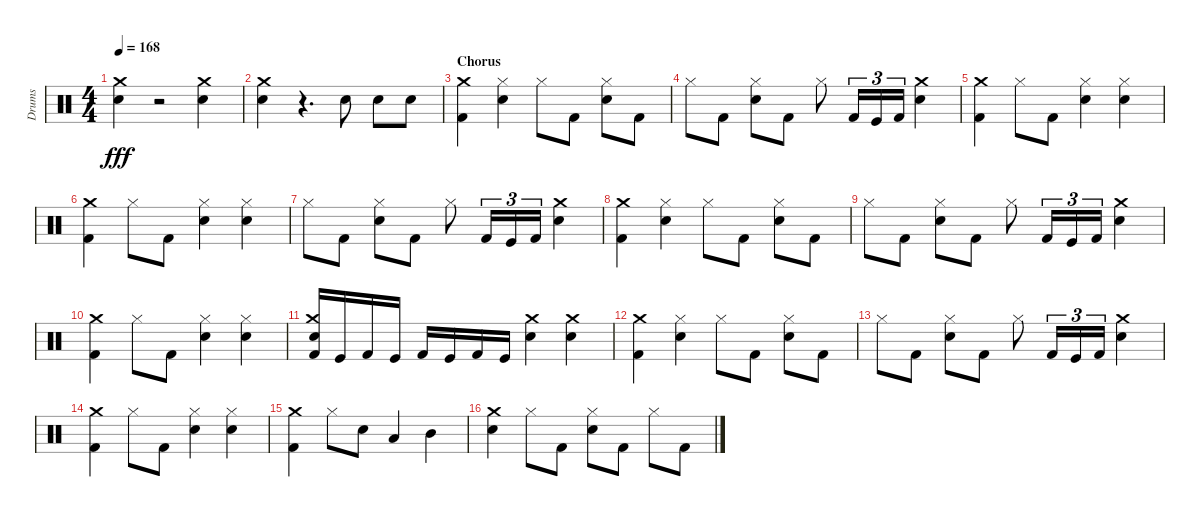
\track ("Drums" "Drums") {instrument percussion}
\staff {score}
\articulation defaults
\ts (4 4)
\tempo 168
\clef neutral
\ks c
("Snare (hit) 2" "Crash medium (hit)").4{dy fff} r.2 ("Crash medium (hit)" "Snare (hit) 2").4 |
("Snare (hit) 2" "Crash medium (hit)").4 r.4{d} "Snare (hit) 2".8 "Snare (hit) 2".8 "Snare (hit) 2".8 |
\section ("" "Chorus")
("Kick (hit) 2" "Crash medium (hit)").4 ("Hi-Hat (closed)" "Snare (hit) 2").4 "Hi-Hat (closed)".8 "Kick (hit) 2".8 ("Snare (hit) 2" "Hi-Hat (closed)").8 "Kick (hit) 2".8 |
"Hi-Hat (closed)".8 "Kick (hit) 2".8 ("Snare (hit) 2" "Hi-Hat (closed)").8 "Kick (hit) 2".8 "Hi-Hat (closed)".8 "Kick (hit) 2".16{tu (3 2)} "Kick (hit)".16{tu (3 2)} "Kick (hit) 2".16{tu (3 2)} ("Crash medium (hit)" "Snare (hit) 2").4 |
("Kick (hit) 2" "Crash medium (hit)").4 "Hi-Hat (closed)".8 "Kick (hit) 2".8 ("Snare (hit) 2" "Hi-Hat (closed)").4 ("Hi-Hat (closed)" "Snare (hit) 2").4 |
("Kick (hit) 2" "Crash medium (hit)").4 "Hi-Hat (closed)".8 "Kick (hit) 2".8 ("Snare (hit) 2" "Hi-Hat (closed)").4 ("Hi-Hat (closed)" "Snare (hit) 2").4 |
"Hi-Hat (closed)".8 "Kick (hit) 2".8 ("Snare (hit) 2" "Hi-Hat (closed)").8 "Kick (hit) 2".8 "Hi-Hat (closed)".8 "Kick (hit) 2".16{tu (3 2)} "Kick (hit)".16{tu (3 2)} "Kick (hit) 2".16{tu (3 2)} ("Crash medium (hit)" "Snare (hit) 2").4 |
("Kick (hit) 2" "Crash medium (hit)").4 ("Hi-Hat (closed)" "Snare (hit) 2").4 "Hi-Hat (closed)".8 "Kick (hit) 2".8 ("Snare (hit) 2" "Hi-Hat (closed)").8 "Kick (hit) 2".8 |
"Hi-Hat (closed)".8 "Kick (hit) 2".8 ("Snare (hit) 2" "Hi-Hat (closed)").8 "Kick (hit) 2".8 "Hi-Hat (closed)".8 "Kick (hit) 2".16{tu (3 2)} "Kick (hit)".16{tu (3 2)} "Kick (hit) 2".16{tu (3 2)} ("Crash medium (hit)" "Snare (hit) 2").4 |
("Kick (hit) 2" "Crash medium (hit)").4 "Hi-Hat (closed)".8 "Kick (hit) 2".8 ("Snare (hit) 2" "Hi-Hat (closed)").4 ("Hi-Hat (closed)" "Snare (hit) 2").4 |
("Kick (hit) 2" "Snare (hit) 2" "Crash medium (hit)").16 "Kick (hit)".16 "Kick (hit) 2".16 "Kick (hit)".16 "Kick (hit) 2".16 "Kick (hit)".16 "Kick (hit) 2".16 "Kick (hit)".16 ("Crash medium (hit)" "Snare (hit) 2").4 ("Crash medium (hit)" "Snare (hit) 2").4 |
("Kick (hit) 2" "Crash medium (hit)").4 ("Hi-Hat (closed)" "Snare (hit) 2").4 "Hi-Hat (closed)".8 "Kick (hit) 2".8 ("Snare (hit) 2" "Hi-Hat (closed)").8 "Kick (hit) 2".8 |
"Hi-Hat (closed)".8 "Kick (hit) 2".8 ("Snare (hit) 2" "Hi-Hat (closed)").8 "Kick (hit) 2".8 "Hi-Hat (closed)".8 "Kick (hit) 2".16{tu (3 2)} "Kick (hit)".16{tu (3 2)} "Kick (hit) 2".16{tu (3 2)} ("Crash medium (hit)" "Snare (hit) 2").4 |
("Kick (hit) 2" "Crash medium (hit)").4 "Hi-Hat (closed)".8 "Kick (hit) 2".8 ("Snare (hit) 2" "Hi-Hat (closed)").4 ("Hi-Hat (closed)" "Snare (hit) 2").4 |
("Kick (hit) 2" "Crash medium (hit)").4 "Hi-Hat (closed)".8 "Snare (hit) 2".8 "Low Tom (hit)".4 "Mid Tom (hit)".4 |
("Snare (hit) 2" "Crash medium (hit)").4 "Hi-Hat (closed)".8 "Kick (hit) 2".8 ("Snare (hit) 2" "Hi-Hat (closed)").8 "Kick (hit) 2".8 "Hi-Hat (closed)".8 "Kick (hit) 2".8
